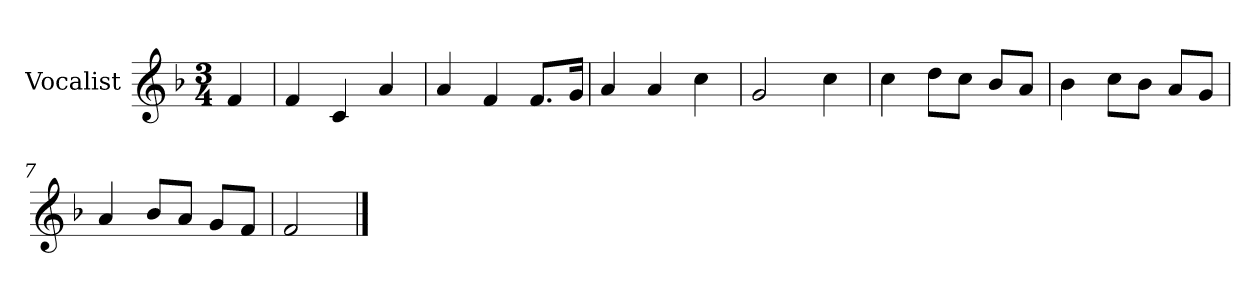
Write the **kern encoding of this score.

**kern
*part1
*staff1
*I"Vocalist
*k[b-]
*F:
*M3/4
=
4f
=1
4f
4c
4a
=2
4a
4f
8.fL
16gJk
=3
4a
4a
4cc
=4
2g
4cc
=5
4cc
8ddL
8ccJ
8b-L
8aJ
=6
4b-
8ccL
8b-J
8aL
8gJ
=7
4a
8b-L
8aJ
8gL
8fJ
=8
2f
==
*-
